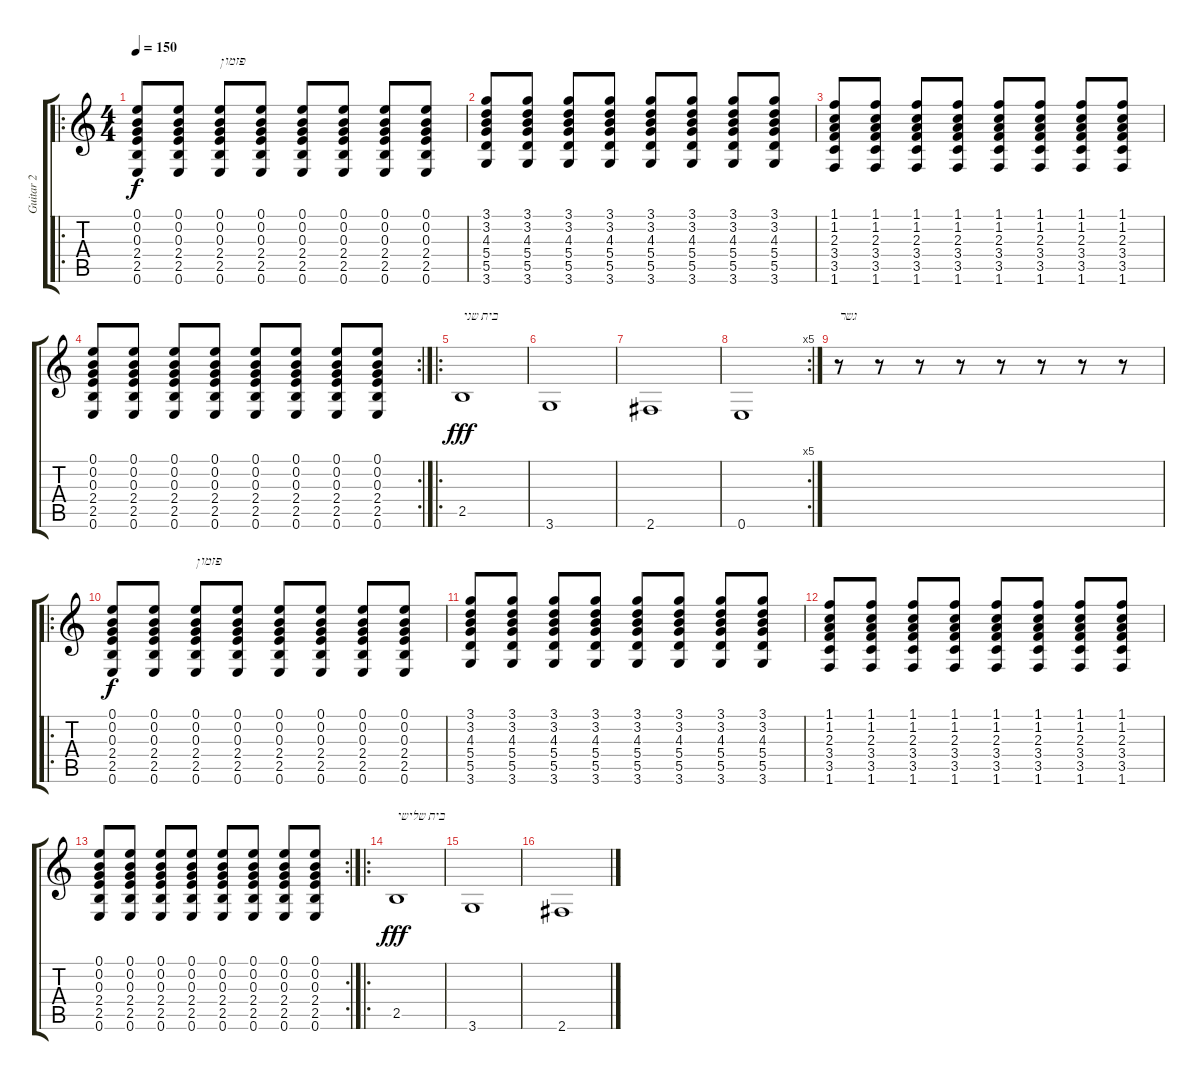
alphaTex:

\track ("Guitar 2" "Guitar 2") {instrument electricguitarclean}
\staff {score tabs}
\tuning (E4 B3 G3 D3 A2 E2) {hide}
\ro
\ts (4 4)
\tempo 150
\clef g2
\ks c
(0.1 0.2 0.3 2.4 2.5 0.6).8{dy f} (0.1 0.2 0.3 2.4 2.5 0.6).8 (0.1 0.2 0.3 2.4 2.5 0.6).8{txt "פזמון"} (0.1 0.2 0.3 2.4 2.5 0.6).8 (0.1 0.2 0.3 2.4 2.5 0.6).8 (0.1 0.2 0.3 2.4 2.5 0.6).8 (0.1 0.2 0.3 2.4 2.5 0.6).8 (0.1 0.2 0.3 2.4 2.5 0.6).8 |
(3.1 3.2 4.3 5.4 5.5 3.6).8 (3.1 3.2 4.3 5.4 5.5 3.6).8 (3.1 3.2 4.3 5.4 5.5 3.6).8 (3.1 3.2 4.3 5.4 5.5 3.6).8 (3.1 3.2 4.3 5.4 5.5 3.6).8 (3.1 3.2 4.3 5.4 5.5 3.6).8 (3.1 3.2 4.3 5.4 5.5 3.6).8 (3.1 3.2 4.3 5.4 5.5 3.6).8 |
(1.1 1.2 2.3 3.4 3.5 1.6).8 (1.1 1.2 2.3 3.4 3.5 1.6).8 (1.1 1.2 2.3 3.4 3.5 1.6).8 (1.1 1.2 2.3 3.4 3.5 1.6).8 (1.1 1.2 2.3 3.4 3.5 1.6).8 (1.1 1.2 2.3 3.4 3.5 1.6).8 (1.1 1.2 2.3 3.4 3.5 1.6).8 (1.1 1.2 2.3 3.4 3.5 1.6).8 |
\rc 2
(0.1 0.2 0.3 2.4 2.5 0.6).8 (0.1 0.2 0.3 2.4 2.5 0.6).8 (0.1 0.2 0.3 2.4 2.5 0.6).8 (0.1 0.2 0.3 2.4 2.5 0.6).8 (0.1 0.2 0.3 2.4 2.5 0.6).8 (0.1 0.2 0.3 2.4 2.5 0.6).8 (0.1 0.2 0.3 2.4 2.5 0.6).8 (0.1 0.2 0.3 2.4 2.5 0.6).8 |
\ro
2.5.1{txt "בית שני" dy fff} |
3.6.1 |
2.6.1 |
\rc 5
0.6.1 |
r.8{txt "גשר"} r.8 r.8 r.8 r.8 r.8 r.8 r.8 |
\ro
(0.1 0.2 0.3 2.4 2.5 0.6).8{dy f} (0.1 0.2 0.3 2.4 2.5 0.6).8 (0.1 0.2 0.3 2.4 2.5 0.6).8{txt "פזמון"} (0.1 0.2 0.3 2.4 2.5 0.6).8 (0.1 0.2 0.3 2.4 2.5 0.6).8 (0.1 0.2 0.3 2.4 2.5 0.6).8 (0.1 0.2 0.3 2.4 2.5 0.6).8 (0.1 0.2 0.3 2.4 2.5 0.6).8 |
(3.1 3.2 4.3 5.4 5.5 3.6).8 (3.1 3.2 4.3 5.4 5.5 3.6).8 (3.1 3.2 4.3 5.4 5.5 3.6).8 (3.1 3.2 4.3 5.4 5.5 3.6).8 (3.1 3.2 4.3 5.4 5.5 3.6).8 (3.1 3.2 4.3 5.4 5.5 3.6).8 (3.1 3.2 4.3 5.4 5.5 3.6).8 (3.1 3.2 4.3 5.4 5.5 3.6).8 |
(1.1 1.2 2.3 3.4 3.5 1.6).8 (1.1 1.2 2.3 3.4 3.5 1.6).8 (1.1 1.2 2.3 3.4 3.5 1.6).8 (1.1 1.2 2.3 3.4 3.5 1.6).8 (1.1 1.2 2.3 3.4 3.5 1.6).8 (1.1 1.2 2.3 3.4 3.5 1.6).8 (1.1 1.2 2.3 3.4 3.5 1.6).8 (1.1 1.2 2.3 3.4 3.5 1.6).8 |
\rc 2
(0.1 0.2 0.3 2.4 2.5 0.6).8 (0.1 0.2 0.3 2.4 2.5 0.6).8 (0.1 0.2 0.3 2.4 2.5 0.6).8 (0.1 0.2 0.3 2.4 2.5 0.6).8 (0.1 0.2 0.3 2.4 2.5 0.6).8 (0.1 0.2 0.3 2.4 2.5 0.6).8 (0.1 0.2 0.3 2.4 2.5 0.6).8 (0.1 0.2 0.3 2.4 2.5 0.6).8 |
\ro
2.5.1{txt "בית שלישי" dy fff} |
3.6.1 |
2.6.1
